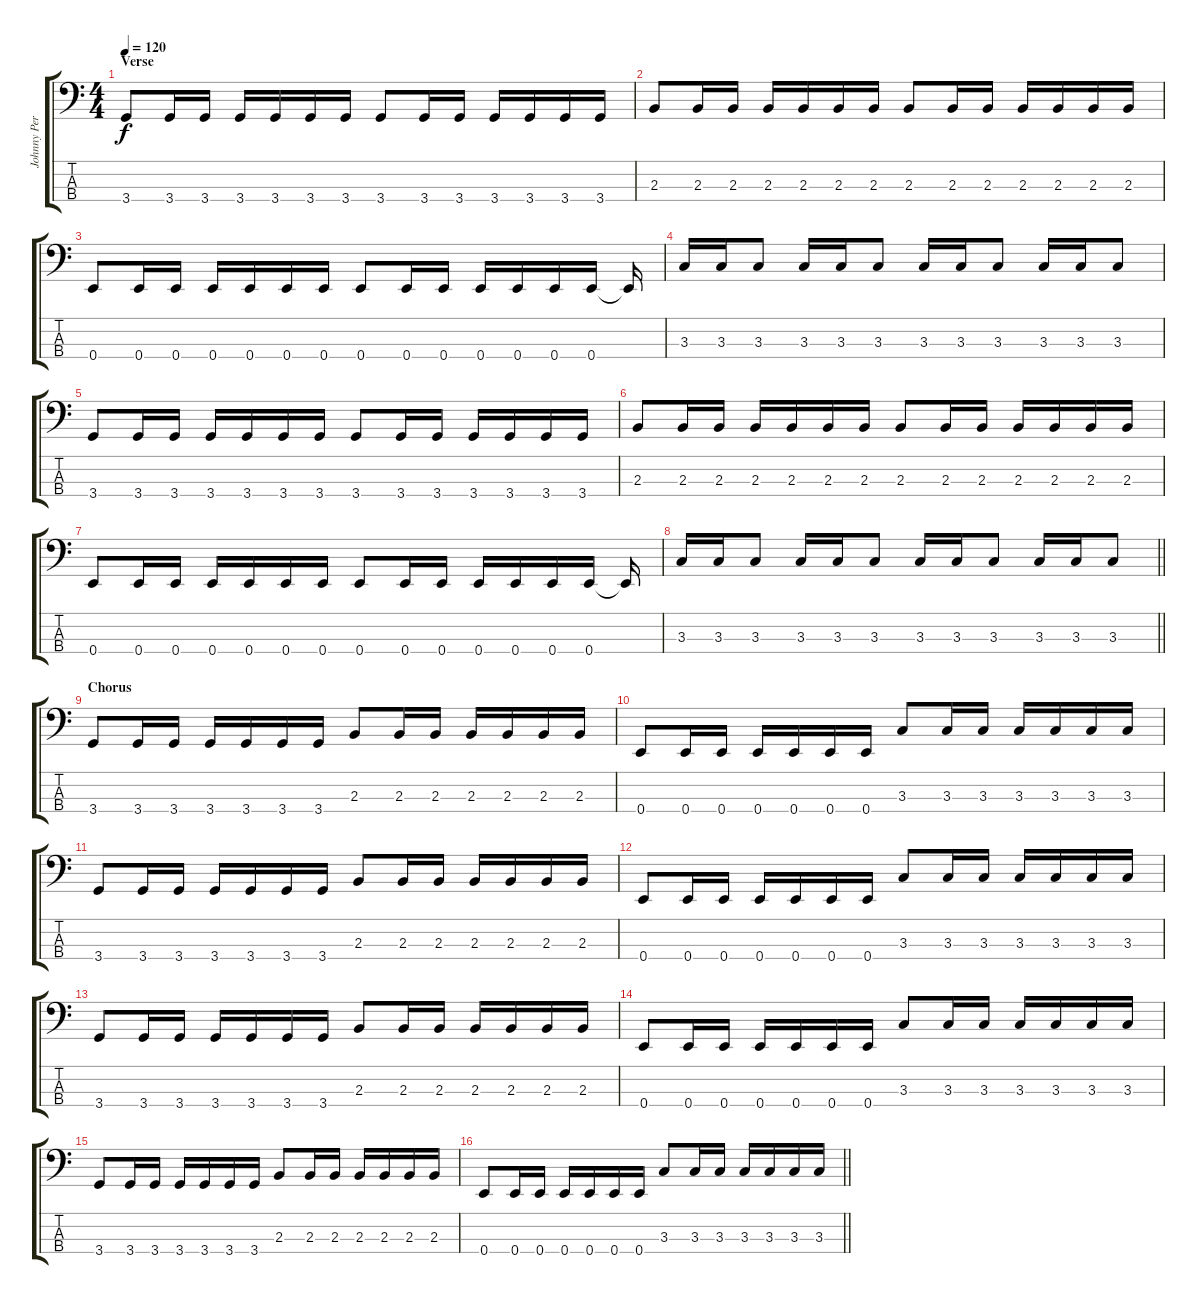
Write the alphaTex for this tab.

\track ("Johnny Personality" "Johnny Per") {instrument electricbasspick}
\staff {score tabs}
\tuning (G2 D2 A1 E1) {hide}
\ts (4 4)
\section ("" "Verse")
\tempo 120
\clef f4
\ks c
3.4.8{dy f} 3.4.16 3.4.16 3.4.16 3.4.16 3.4.16 3.4.16 3.4.8 3.4.16 3.4.16 3.4.16 3.4.16 3.4.16 3.4.16 |
2.3.8 2.3.16 2.3.16 2.3.16 2.3.16 2.3.16 2.3.16 2.3.8 2.3.16 2.3.16 2.3.16 2.3.16 2.3.16 2.3.16 |
0.4.8 0.4.16 0.4.16 0.4.16 0.4.16 0.4.16 0.4.16 0.4.8 0.4.16 0.4.16 0.4.16 0.4.16 0.4.16 0.4.16 0.4{t}.16 |
3.3.16 3.3.16 3.3.8 3.3.16 3.3.16 3.3.8 3.3.16 3.3.16 3.3.8 3.3.16 3.3.16 3.3.8 |
3.4.8 3.4.16 3.4.16 3.4.16 3.4.16 3.4.16 3.4.16 3.4.8 3.4.16 3.4.16 3.4.16 3.4.16 3.4.16 3.4.16 |
2.3.8 2.3.16 2.3.16 2.3.16 2.3.16 2.3.16 2.3.16 2.3.8 2.3.16 2.3.16 2.3.16 2.3.16 2.3.16 2.3.16 |
0.4.8 0.4.16 0.4.16 0.4.16 0.4.16 0.4.16 0.4.16 0.4.8 0.4.16 0.4.16 0.4.16 0.4.16 0.4.16 0.4.16 0.4{t}.16 |
\barLineRight lightlight
3.3.16 3.3.16 3.3.8 3.3.16 3.3.16 3.3.8 3.3.16 3.3.16 3.3.8 3.3.16 3.3.16 3.3.8 |
\section ("" "Chorus")
3.4.8 3.4.16 3.4.16 3.4.16 3.4.16 3.4.16 3.4.16 2.3.8 2.3.16 2.3.16 2.3.16 2.3.16 2.3.16 2.3.16 |
0.4.8 0.4.16 0.4.16 0.4.16 0.4.16 0.4.16 0.4.16 3.3.8 3.3.16 3.3.16 3.3.16 3.3.16 3.3.16 3.3.16 |
3.4.8 3.4.16 3.4.16 3.4.16 3.4.16 3.4.16 3.4.16 2.3.8 2.3.16 2.3.16 2.3.16 2.3.16 2.3.16 2.3.16 |
0.4.8 0.4.16 0.4.16 0.4.16 0.4.16 0.4.16 0.4.16 3.3.8 3.3.16 3.3.16 3.3.16 3.3.16 3.3.16 3.3.16 |
3.4.8 3.4.16 3.4.16 3.4.16 3.4.16 3.4.16 3.4.16 2.3.8 2.3.16 2.3.16 2.3.16 2.3.16 2.3.16 2.3.16 |
0.4.8 0.4.16 0.4.16 0.4.16 0.4.16 0.4.16 0.4.16 3.3.8 3.3.16 3.3.16 3.3.16 3.3.16 3.3.16 3.3.16 |
3.4.8 3.4.16 3.4.16 3.4.16 3.4.16 3.4.16 3.4.16 2.3.8 2.3.16 2.3.16 2.3.16 2.3.16 2.3.16 2.3.16 |
\barLineRight lightlight
0.4.8 0.4.16 0.4.16 0.4.16 0.4.16 0.4.16 0.4.16 3.3.8 3.3.16 3.3.16 3.3.16 3.3.16 3.3.16 3.3.16
